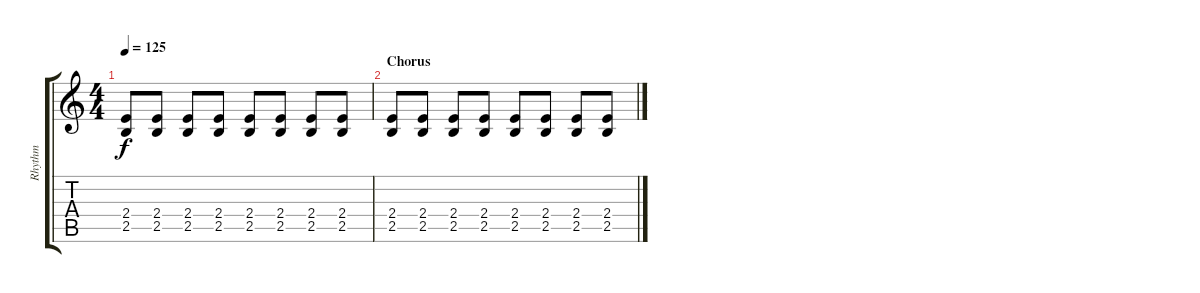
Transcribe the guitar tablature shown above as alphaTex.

\track ("Rhythm" "Rhythm") {instrument electricguitarmuted}
\staff {score tabs}
\tuning (E4 B3 G3 D3 A2 E2) {hide}
\ts (4 4)
\tempo 125
\clef g2
\ks c
(2.4 2.5).8{dy f} (2.4 2.5).8 (2.4 2.5).8 (2.4 2.5).8 (2.4 2.5).8 (2.4 2.5).8 (2.4 2.5).8 (2.4 2.5).8 |
\section ("" "Chorus")
(2.4 2.5).8 (2.4 2.5).8 (2.4 2.5).8 (2.4 2.5).8 (2.4 2.5).8 (2.4 2.5).8 (2.4 2.5).8 (2.4 2.5).8
